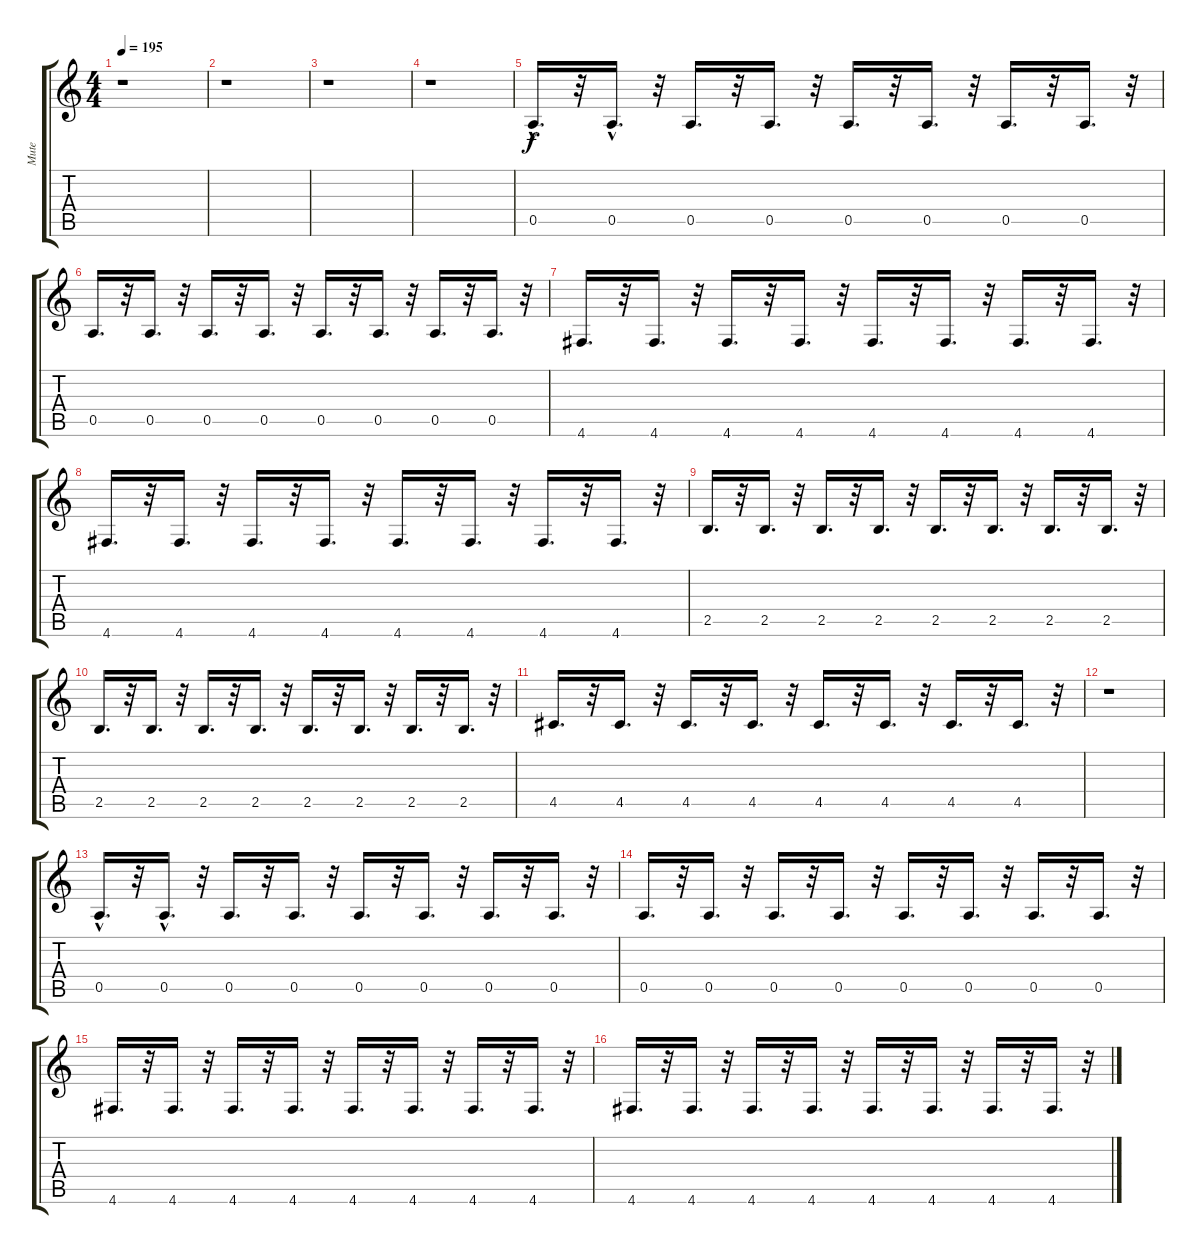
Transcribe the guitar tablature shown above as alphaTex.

\track ("Mute" "Mute") {instrument electricguitarmuted}
\staff {score tabs}
\tuning (E4 B3 G3 D3 A2 D2) {hide}
\ts (4 4)
\tempo 195
\clef g2
\ks c
r.1{dy f} |
r.1 |
r.1 |
r.1 |
0.5{hac}.16{d} r.32 0.5{hac}.16{d} r.32 0.5.16{d} r.32 0.5.16{d} r.32 0.5.16{d} r.32 0.5.16{d} r.32 0.5.16{d} r.32 0.5.16{d} r.32 |
0.5.16{d} r.32 0.5.16{d} r.32 0.5.16{d} r.32 0.5.16{d} r.32 0.5.16{d} r.32 0.5.16{d} r.32 0.5.16{d} r.32 0.5.16{d} r.32 |
4.6.16{d} r.32 4.6.16{d} r.32 4.6.16{d} r.32 4.6.16{d} r.32 4.6.16{d} r.32 4.6.16{d} r.32 4.6.16{d} r.32 4.6.16{d} r.32 |
4.6.16{d} r.32 4.6.16{d} r.32 4.6.16{d} r.32 4.6.16{d} r.32 4.6.16{d} r.32 4.6.16{d} r.32 4.6.16{d} r.32 4.6.16{d} r.32 |
2.5.16{d} r.32 2.5.16{d} r.32 2.5.16{d} r.32 2.5.16{d} r.32 2.5.16{d} r.32 2.5.16{d} r.32 2.5.16{d} r.32 2.5.16{d} r.32 |
2.5.16{d} r.32 2.5.16{d} r.32 2.5.16{d} r.32 2.5.16{d} r.32 2.5.16{d} r.32 2.5.16{d} r.32 2.5.16{d} r.32 2.5.16{d} r.32 |
4.5.16{d} r.32 4.5.16{d} r.32 4.5.16{d} r.32 4.5.16{d} r.32 4.5.16{d} r.32 4.5.16{d} r.32 4.5.16{d} r.32 4.5.16{d} r.32 |
r.1 |
0.5{hac}.16{d} r.32 0.5{hac}.16{d} r.32 0.5.16{d} r.32 0.5.16{d} r.32 0.5.16{d} r.32 0.5.16{d} r.32 0.5.16{d} r.32 0.5.16{d} r.32 |
0.5.16{d} r.32 0.5.16{d} r.32 0.5.16{d} r.32 0.5.16{d} r.32 0.5.16{d} r.32 0.5.16{d} r.32 0.5.16{d} r.32 0.5.16{d} r.32 |
4.6.16{d} r.32 4.6.16{d} r.32 4.6.16{d} r.32 4.6.16{d} r.32 4.6.16{d} r.32 4.6.16{d} r.32 4.6.16{d} r.32 4.6.16{d} r.32 |
4.6.16{d} r.32 4.6.16{d} r.32 4.6.16{d} r.32 4.6.16{d} r.32 4.6.16{d} r.32 4.6.16{d} r.32 4.6.16{d} r.32 4.6.16{d} r.32
